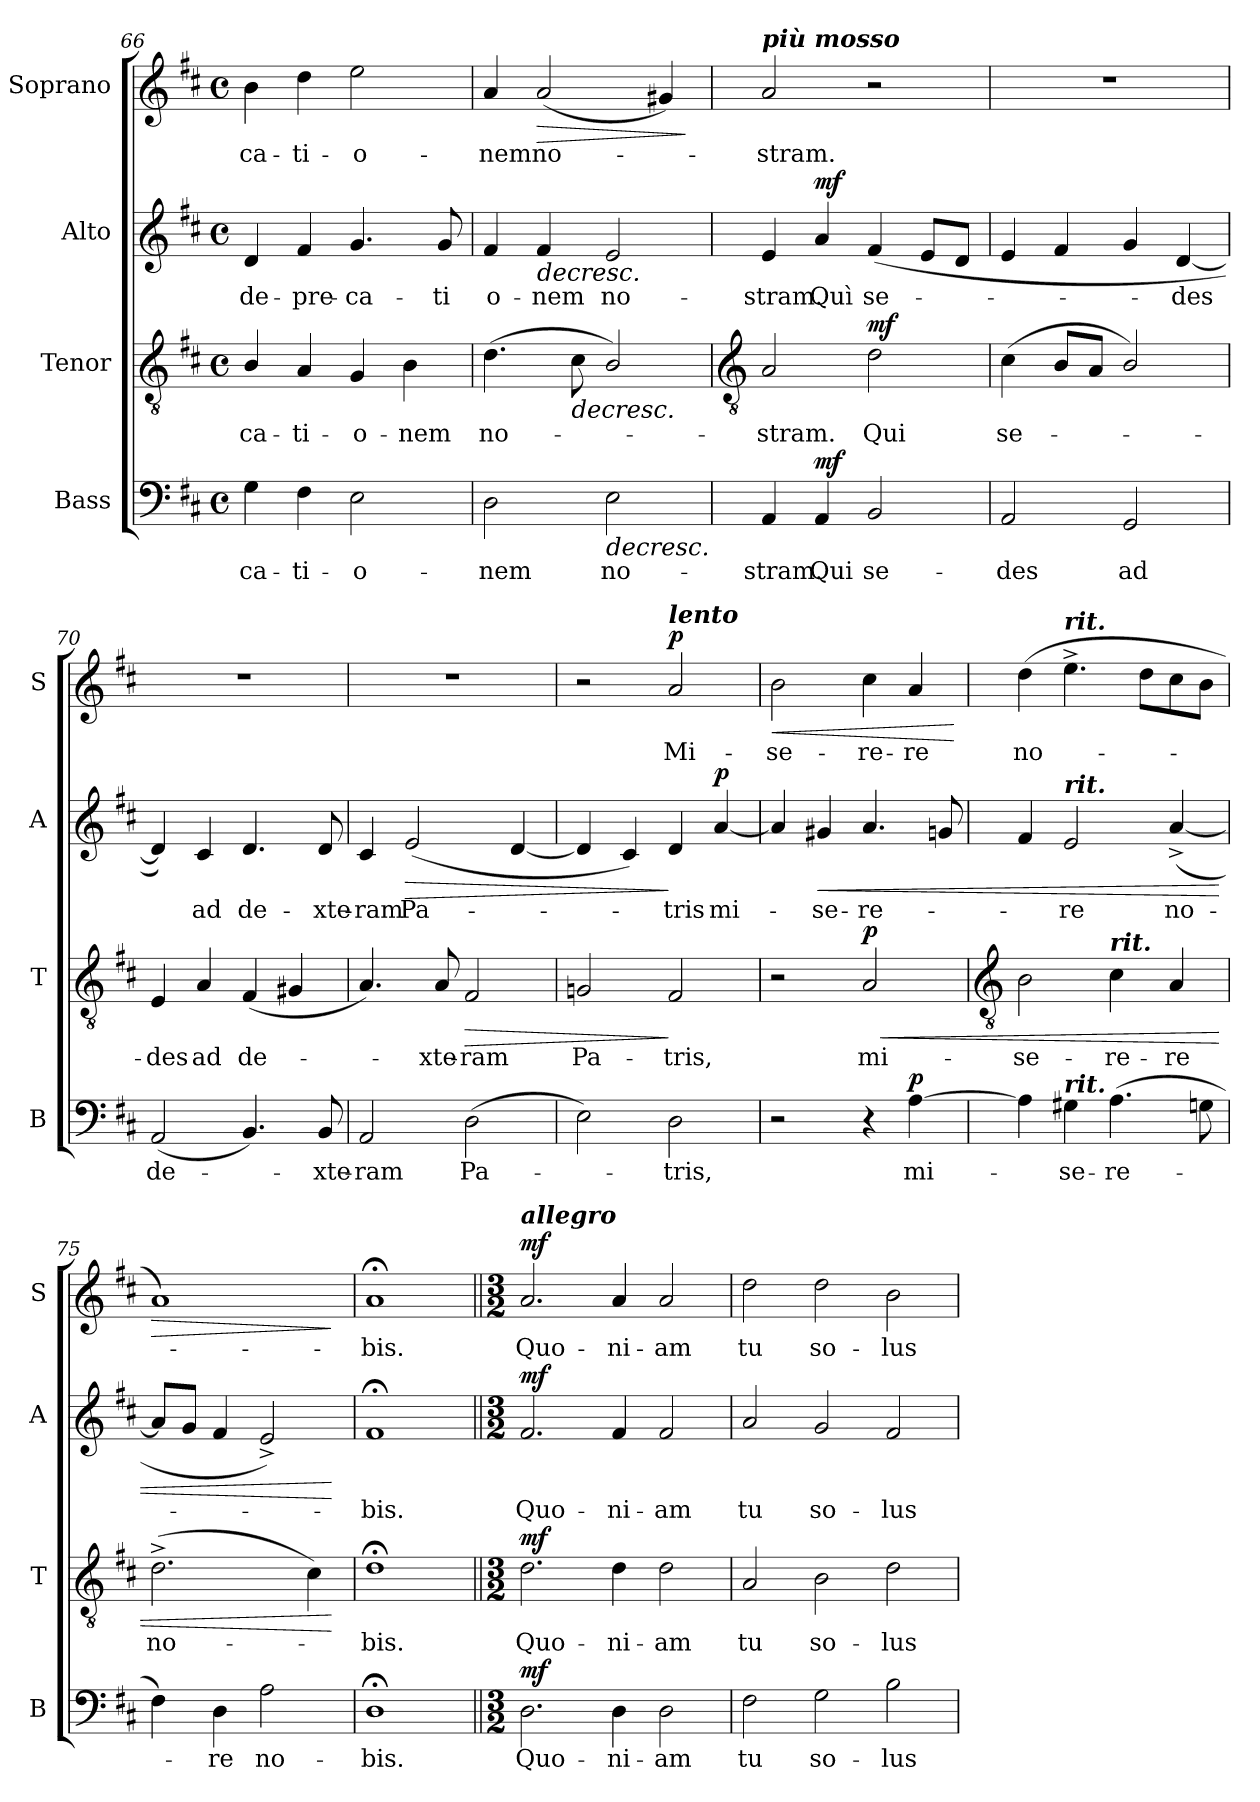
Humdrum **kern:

**kern	**text	**dynam	**kern	**text	**dynam	**kern	**text	**dynam	**kern	**text	**dynam
*part4	*part4	*part4	*part3	*part3	*part3	*part2	*part2	*part2	*part1	*part1	*part1
*staff4	*staff4	*staff4	*staff3	*staff3	*staff3	*staff2	*staff2	*staff2	*staff1	*staff1	*staff1
*I"Bass	*	*	*I"Tenor	*	*	*I"Alto	*	*	*I"Soprano	*	*
*I'B	*	*	*I'T	*	*	*I'A	*	*	*I'S	*	*
*clefF4	*	*	*clefGv2	*	*	*clefG2	*	*	*clefG2	*	*
*k[f#c#]	*	*	*k[f#c#]	*	*	*k[f#c#]	*	*	*k[f#c#]	*	*
*D:	*	*	*D:	*	*	*D:	*	*	*D:	*	*
*M4/4	*	*	*M4/4	*	*	*M4/4	*	*	*M4/4	*	*
*met(c)	*	*	*met(c)	*	*	*met(c)	*	*	*met(c)	*	*
=66	=66	=66	=66	=66	=66	=66	=66	=66	=66	=66	=66
!	!LO:LY:b	!	!	!LO:LY:b	!	!	!LO:LY:b	!	!	!LO:LY:b	!
4G	-ca-	.	4B/	-ca-	.	4d	de-	.	4b	-ca-	.
!	!LO:LY:b	!	!	!LO:LY:b	!	!	!LO:LY:b	!	!	!LO:LY:b	!
4F#	-ti-	.	4A	-ti-	.	4f#	-pre-	.	4dd	-ti-	.
!	!LO:LY:b	!	!	!LO:LY:b	!	!	!LO:LY:b	!	!	!LO:LY:b	!
2E	-o-	.	4G	-o-	.	4.g	-ca-	.	2ee	-o-	.
!	!	!	!	!LO:LY:b	!	!	!	!	!	!	!
.	.	.	4B	-nem	.	.	.	.	.	.	.
!	!	!	!	!	!	!	!LO:LY:b	!	!	!	!
.	.	.	.	.	.	8g	-ti	.	.	.	.
=67	=67	=67	=67	=67	=67	=67	=67	=67	=67	=67	=67
!	!LO:LY:b	!	!	!LO:LY:b	!	!	!LO:LY:b	!	!	!LO:LY:b	!
2D	-nem	.	(>4.d	no-	.	4f#	o-	.	4a	-nem	.
!	!	!	!	!	!	!	!LO:LY:b	!LO:HP:b	!	!LO:LY:b	!LO:HP:b
.	.	.	.	.	.	4f#	-nem	>	(<2a	no-	>
!	!	!	!	!	!LO:HP:b	!	!	!	!	!	!
.	.	.	8c#	.	>	.	.	.	.	.	.
!	!LO:LY:b	!LO:HP:b	!	!	!	!	!LO:LY:b	!	!	!	!
2E	no-	>	2B/)	.	.	2e	no-	.	.	.	.
.	.	.	.	.	.	.	.	.	4g#X)	.	.
.	.	.	.	.	.	.	.	.	.	.	]
!!LO:LB:g=z
=68	=68	=68	=68	=68	=68	=68	=68	=68	=68	=68	=68
*	*	*	*clefGv2	*	*	*	*	*	*	*	*
!	!	!	!	!	!	!	!	!	!LO:TX:a:Bi:t=più mosso	!	!
!	!LO:LY:b	!	!	!LO:LY:b	!	!	!LO:LY:b	!	!	!LO:LY:b	!
4AA	-stram.	.	2A	stram.	.	4e	-stram.	.	2a	stram.	.
!	!LO:LY:b	!LO:DY:b	!	!	!	!	!LO:LY:b	!LO:DY:b	!	!	!
4AA	Qui	mf	.	.	.	4a	Quì	mf	.	.	.
!	!LO:LY:b	!	!	!LO:LY:b	!LO:DY:b	!	!LO:LY:b	!	!	!	!
2BB	se-	.	2d	Qui	mf	(<4f#	se-	.	2r	.	.
.	.	.	.	.	.	8eL	.	.	.	.	.
.	.	.	.	.	.	8dJ	.	.	.	.	.
=69	=69	=69	=69	=69	=69	=69	=69	=69	=69	=69	=69
!	!LO:LY:b	!	!	!LO:LY:b	!	!	!	!	!	!	!
2AA	-des	.	(<4c#	se-	.	4e	.	.	1r	.	.
.	.	.	8BL	.	.	4f#	.	.	.	.	.
.	.	.	8AJ	.	.	.	.	.	.	.	.
!	!LO:LY:b	!	!	!	!	!	!	!	!	!	!
2GG	ad	.	2B/)	.	.	4g	.	.	.	.	.
!	!	!	!	!	!	!	!LO:LY:b	!	!	!	!
.	.	.	.	.	.	[4d	des	.	.	.	.
=70	=70	=70	=70	=70	=70	=70	=70	=70	=70	=70	=70
!	!LO:LY:b	!	!	!LO:LY:b	!	!	!	!	!	!	!
(<2AA	de-	.	4E	des	.	4d])	.	.	1r	.	.
!	!	!	!	!LO:LY:b	!	!	!LO:LY:b	!	!	!	!
.	.	.	4A	ad	.	4c#	ad	.	.	.	.
!	!	!	!	!LO:LY:b	!	!	!LO:LY:b	!	!	!	!
4.BB)	.	.	(<4F#	de-	.	4.d	de-	.	.	.	.
.	.	.	4G#X	.	.	.	.	.	.	.	.
!	!LO:LY:b	!	!	!	!	!	!LO:LY:b	!	!	!	!
8BB	xte-	.	.	.	.	8d	-xte-	.	.	.	.
=71	=71	=71	=71	=71	=71	=71	=71	=71	=71	=71	=71
!	!LO:LY:b	!	!	!	!	!	!LO:LY:b	!	!	!	!
2AA	-ram	.	4.A)	.	.	4c#	-ram	.	1r	.	.
!	!	!	!	!	!	!	!LO:LY:b	!LO:HP:b	!	!	!
.	.	.	.	.	.	(<2e	Pa-	>	.	.	.
!	!	!	!	!LO:LY:b	!	!	!	!	!	!	!
.	.	.	8A	xte-	.	.	.	.	.	.	.
!	!LO:LY:b	!	!	!LO:LY:b	!LO:HP:b	!	!	!	!	!	!
(>2D	Pa-	.	2F#	-ram	>	.	.	.	.	.	.
.	.	.	.	.	.	[4d	.	.	.	.	.
=72	=72	=72	=72	=72	=72	=72	=72	=72	=72	=72	=72
!	!	!	!	!LO:LY:b	!	!	!	!	!	!	!
2E)	.	.	2Gn	Pa-	.	4d]	.	.	2r	.	.
.	.	.	.	.	.	4c#)	.	.	.	.	.
!	!	!	!	!	!	!	!	!	!LO:TX:a:Bi:t=lento	!	!
!	!LO:LY:b	!	!	!LO:LY:b	!	!	!LO:LY:b	!	!	!LO:LY:b	!LO:DY:b
2D	tris,	.	2F#	-tris,	]	4d	tris	]	2a	Mi-	p
!	!	!	!	!	!	!	!LO:LY:b	!LO:DY:b	!	!	!
.	.	.	.	.	.	[4a	mi-	p	.	.	.
=73	=73	=73	=73	=73	=73	=73	=73	=73	=73	=73	=73
!	!	!	!	!	!	!	!	!	!	!LO:LY:b	!LO:HP:b
2r	.	.	2r	.	.	4a]	.	.	2b	-se-	<
!	!	!	!	!	!	!	!LO:LY:b	!LO:HP:b	!	!	!
.	.	.	.	.	.	4g#X	se-	<	.	.	.
!	!	!	!	!LO:LY:b	!LO:HP:b	!	!LO:LY:b	!	!	!LO:LY:b	!
!	!	!	!	!	!LO:DY:n=1:b	!	!	!	!	!	!
4r	.	.	2A	mi-	< p	4.a	-re-	.	4cc#	-re-	.
!	!LO:LY:b	!LO:DY:b	!	!	!	!	!	!	!	!LO:LY:b	!
[4A	mi-	p	.	.	.	.	.	.	4a	-re	.
.	.	.	.	.	.	8gn	.	.	.	.	.
.	.	.	.	.	]	.	.	]	.	.	[
!!LO:LB:g=z
=74	=74	=74	=74	=74	=74	=74	=74	=74	=74	=74	=74
*	*	*	*clefGv2	*	*	*	*	*	*	*	*
!	!	!	!	!LO:LY:b	!	!	!	!	!	!LO:LY:b	!
4A]	.	.	2B	-se-	.	4f#	.	.	(>4dd	no-	.
!	!	!	!	!	!	!	!	!	!LO:TX:a:Bi:t=rit.	!	!
!	!	!	!	!	!	!LO:TX:a:Bi:t=rit.	!	!	!	!	!
!LO:TX:a:Bi:t=rit.	!	!	!	!	!	!	!	!	!	!	!
!	!LO:LY:b	!	!	!	!	!	!LO:LY:b	!	!	!	!
4G#X	-se-	.	.	.	.	2e	re	.	4.ee^	.	.
!	!	!	!LO:TX:a:Bi:t=rit.	!	!	!	!	!	!	!	!
!	!LO:LY:b	!	!	!LO:LY:b	!	!	!	!	!	!	!
(>4.A	-re-	.	4c#	-re-	.	.	.	.	.	.	.
.	.	.	.	.	.	.	.	.	8ddL	.	.
!	!	!	!	!LO:LY:b	!	!	!LO:LY:b	!	!	!	!
.	.	.	4A	-re	.	(<[4a^	no-	.	8cc#	.	.
8Gn	.	.	.	.	.	.	.	.	8bJ	.	.
=75	=75	=75	=75	=75	=75	=75	=75	=75	=75	=75	=75
!	!	!	!	!LO:LY:b	!	!	!	!	!	!	!LO:HP:b
4F#)	.	.	(>2.d^	no-	.	8aL]	.	.	1a)	.	>
.	.	.	.	.	.	8gJ	.	.	.	.	.
!	!LO:LY:b	!	!	!	!	!	!	!	!	!	!
4D	re	.	.	.	.	4f#	.	.	.	.	.
!	!LO:LY:b	!	!	!	!	!	!	!	!	!	!
2A	no-	.	.	.	.	2e^)	.	.	.	.	.
.	.	.	4c#)	.	.	.	.	.	.	.	.
.	.	]	.	.	[	.	.	[	.	.	]
=76	=76	=76	=76	=76	=76	=76	=76	=76	=76	=76	=76
!	!LO:LY:b	!	!	!LO:LY:b	!	!	!LO:LY:b	!	!	!LO:LY:b	!
1D;<	-bis.	.	1d;<	bis.	.	1f#;<	bis.	.	1a;<	bis.	.
=77||	=77||	=77||	=77||	=77||	=77||	=77||	=77||	=77||	=77||	=77||	=77||
*M3/2	*	*	*M3/2	*	*	*M3/2	*	*	*M3/2	*	*
!	!	!	!	!	!	!	!	!	!LO:TX:a:Bi:t=allegro	!	!
!	!LO:LY:b	!LO:DY:b	!	!LO:LY:b	!LO:DY:b	!	!LO:LY:b	!LO:DY:b	!	!LO:LY:b	!LO:DY:b
2.D	Quo-	mf	2.d	Quo-	mf	2.f#	Quo-	mf	2.a	Quo-	mf
!	!LO:LY:b	!	!	!LO:LY:b	!	!	!LO:LY:b	!	!	!LO:LY:b	!
4D	-ni-	.	4d	-ni-	.	4f#	-ni-	.	4a	-ni-	.
!	!LO:LY:b	!	!	!LO:LY:b	!	!	!LO:LY:b	!	!	!LO:LY:b	!
2D	-am	.	2d	-am	.	2f#	-am	.	2a	-am	.
=78	=78	=78	=78	=78	=78	=78	=78	=78	=78	=78	=78
!	!LO:LY:b	!	!	!LO:LY:b	!	!	!LO:LY:b	!	!	!LO:LY:b	!
2F#	tu	.	2A	tu	.	2a	tu	.	2dd	tu	.
!	!LO:LY:b	!	!	!LO:LY:b	!	!	!LO:LY:b	!	!	!LO:LY:b	!
2G	so-	.	2B	so-	.	2g	so-	.	2dd	so-	.
!	!LO:LY:b	!	!	!LO:LY:b	!	!	!LO:LY:b	!	!	!LO:LY:b	!
2B	-lus	.	2d	-lus	.	2f#	-lus	.	2b	-lus	.
=	=	=	=	=	=	=	=	=	=	=	=
*-	*-	*-	*-	*-	*-	*-	*-	*-	*-	*-	*-
